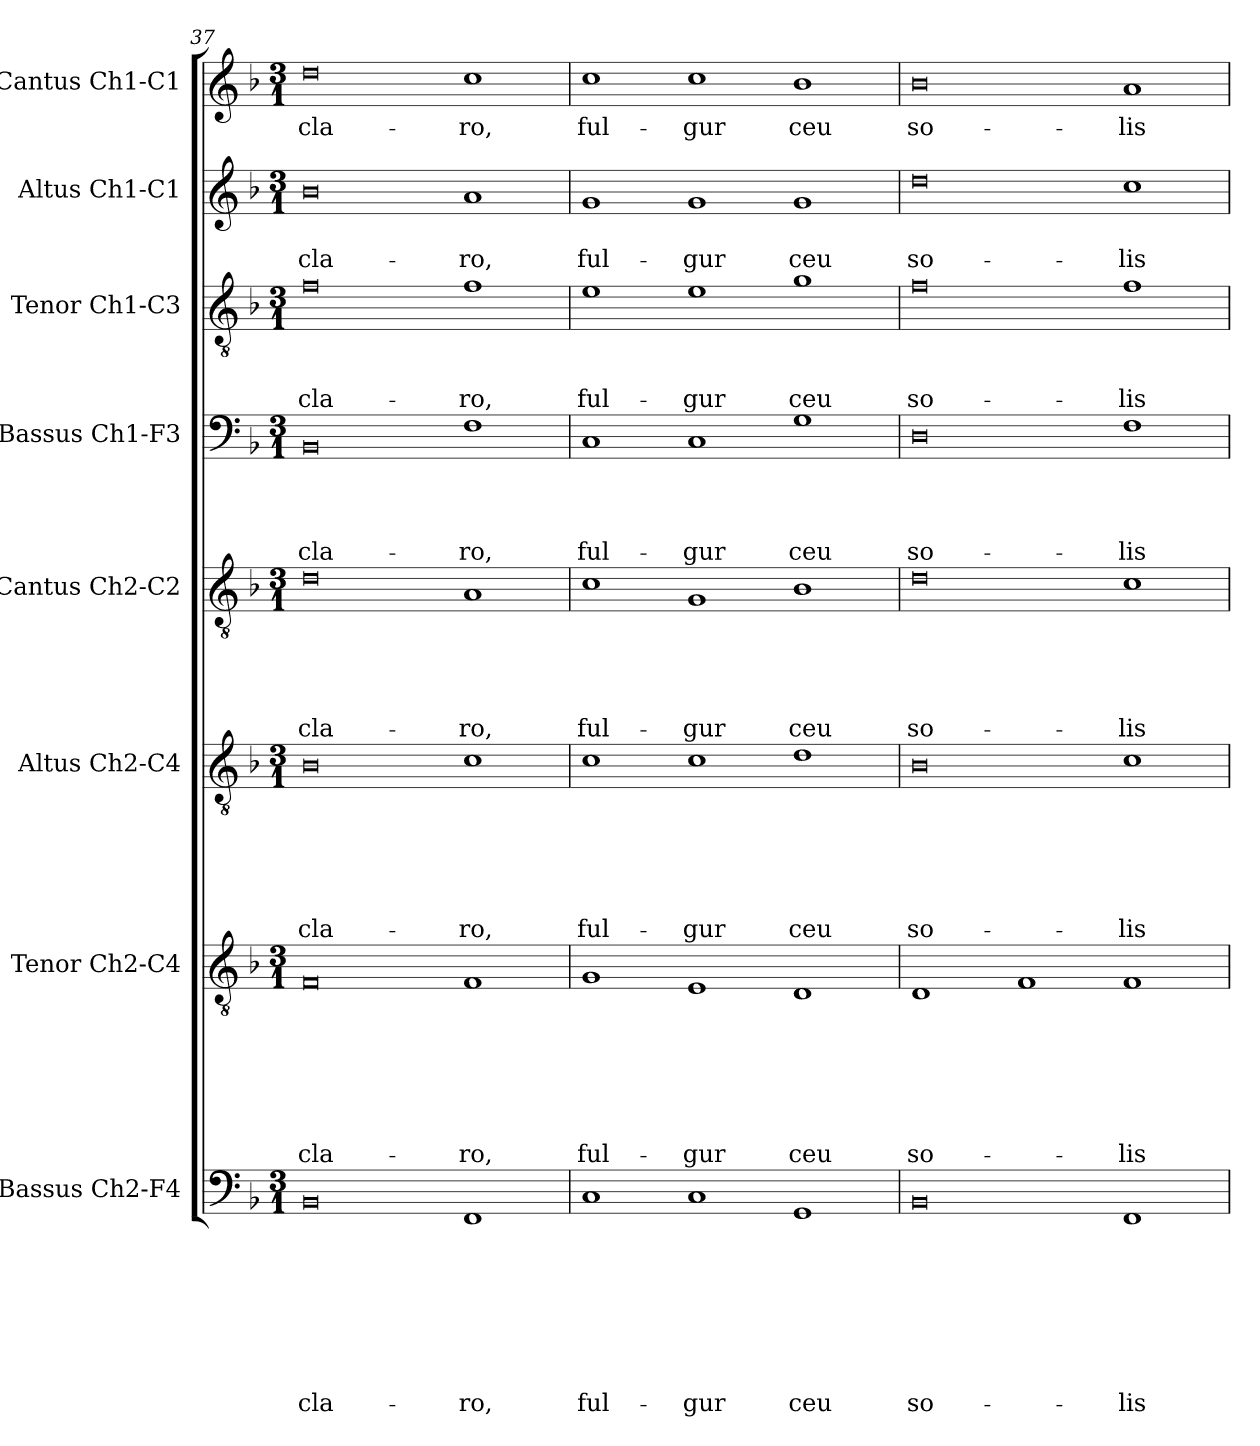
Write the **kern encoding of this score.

**kern	**text	**text	**text	**text	**text	**text	**text	**text	**kern	**text	**text	**text	**text	**text	**text	**text	**kern	**text	**text	**text	**text	**text	**text	**kern	**text	**text	**text	**text	**text	**kern	**text	**text	**text	**text	**kern	**text	**text	**text	**kern	**text	**text	**kern	**text
*part8	*part8	*part8	*part8	*part8	*part8	*part8	*part8	*part8	*part7	*part7	*part7	*part7	*part7	*part7	*part7	*part7	*part6	*part6	*part6	*part6	*part6	*part6	*part6	*part5	*part5	*part5	*part5	*part5	*part5	*part4	*part4	*part4	*part4	*part4	*part3	*part3	*part3	*part3	*part2	*part2	*part2	*part1	*part1
*staff8	*staff8	*staff8	*staff8	*staff8	*staff8	*staff8	*staff8	*staff8	*staff7	*staff7	*staff7	*staff7	*staff7	*staff7	*staff7	*staff7	*staff6	*staff6	*staff6	*staff6	*staff6	*staff6	*staff6	*staff5	*staff5	*staff5	*staff5	*staff5	*staff5	*staff4	*staff4	*staff4	*staff4	*staff4	*staff3	*staff3	*staff3	*staff3	*staff2	*staff2	*staff2	*staff1	*staff1
*I"Bassus Ch2-F4	*	*	*	*	*	*	*	*	*I"Tenor Ch2-C4	*	*	*	*	*	*	*	*I"Altus Ch2-C4	*	*	*	*	*	*	*I"Cantus Ch2-C2	*	*	*	*	*	*I"Bassus Ch1-F3	*	*	*	*	*I"Tenor Ch1-C3	*	*	*	*I"Altus Ch1-C1	*	*	*I"Cantus Ch1-C1	*
*I'B2	*	*	*	*	*	*	*	*	*I'T2	*	*	*	*	*	*	*	*I'A2	*	*	*	*	*	*	*I'C2	*	*	*	*	*	*I'B	*	*	*	*	*I'T	*	*	*	*I'A	*	*	*I'C	*
*clefF4	*	*	*	*	*	*	*	*	*clefGv2	*	*	*	*	*	*	*	*clefGv2	*	*	*	*	*	*	*clefGv2	*	*	*	*	*	*clefF4	*	*	*	*	*clefGv2	*	*	*	*clefG2	*	*	*clefG2	*
*k[b-]	*	*	*	*	*	*	*	*	*k[b-]	*	*	*	*	*	*	*	*k[b-]	*	*	*	*	*	*	*k[b-]	*	*	*	*	*	*k[b-]	*	*	*	*	*k[b-]	*	*	*	*k[b-]	*	*	*k[b-]	*
*F:	*	*	*	*	*	*	*	*	*F:	*	*	*	*	*	*	*	*F:	*	*	*	*	*	*	*F:	*	*	*	*	*	*F:	*	*	*	*	*F:	*	*	*	*F:	*	*	*F:	*
*M3/1	*	*	*	*	*	*	*	*	*M3/1	*	*	*	*	*	*	*	*M3/1	*	*	*	*	*	*	*M3/1	*	*	*	*	*	*M3/1	*	*	*	*	*M3/1	*	*	*	*M3/1	*	*	*M3/1	*
=37	=37	=37	=37	=37	=37	=37	=37	=37	=37	=37	=37	=37	=37	=37	=37	=37	=37	=37	=37	=37	=37	=37	=37	=37	=37	=37	=37	=37	=37	=37	=37	=37	=37	=37	=37	=37	=37	=37	=37	=37	=37	=37	=37
!	!	!	!	!	!	!	!	!LO:LY:b	!	!	!	!	!	!	!	!LO:LY:b	!	!	!	!	!	!	!LO:LY:b	!	!	!	!	!	!LO:LY:b	!	!	!	!	!LO:LY:b	!	!	!	!LO:LY:b	!	!	!LO:LY:b	!	!LO:LY:b
0BB-	.	.	.	.	.	.	.	cla-	0F	.	.	.	.	.	.	cla-	0B-	.	.	.	.	.	cla-	0d	.	.	.	.	cla-	0BB-	.	.	.	cla-	0f	.	.	cla-	0b-	.	cla-	0dd	cla-
!	!	!	!	!	!	!	!	!LO:LY:b	!	!	!	!	!	!	!	!LO:LY:b	!	!	!	!	!	!	!LO:LY:b	!	!	!	!	!	!LO:LY:b	!	!	!	!	!LO:LY:b	!	!	!	!LO:LY:b	!	!	!LO:LY:b	!	!LO:LY:b
1FF	.	.	.	.	.	.	.	-ro,	1F	.	.	.	.	.	.	-ro,	1c	.	.	.	.	.	-ro,	1A	.	.	.	.	-ro,	1F	.	.	.	-ro,	1f	.	.	-ro,	1a	.	-ro,	1cc	-ro,
=38	=38	=38	=38	=38	=38	=38	=38	=38	=38	=38	=38	=38	=38	=38	=38	=38	=38	=38	=38	=38	=38	=38	=38	=38	=38	=38	=38	=38	=38	=38	=38	=38	=38	=38	=38	=38	=38	=38	=38	=38	=38	=38	=38
!	!	!	!	!	!	!	!	!LO:LY:b	!	!	!	!	!	!	!	!LO:LY:b	!	!	!	!	!	!	!LO:LY:b	!	!	!	!	!	!LO:LY:b	!	!	!	!	!LO:LY:b	!	!	!	!LO:LY:b	!	!	!LO:LY:b	!	!LO:LY:b
1C	.	.	.	.	.	.	.	ful-	1G	.	.	.	.	.	.	ful-	1c	.	.	.	.	.	ful-	1c	.	.	.	.	ful-	1C	.	.	.	ful-	1e	.	.	ful-	1g	.	ful-	1cc	ful-
!	!	!	!	!	!	!	!	!LO:LY:b	!	!	!	!	!	!	!	!LO:LY:b	!	!	!	!	!	!	!LO:LY:b	!	!	!	!	!	!LO:LY:b	!	!	!	!	!LO:LY:b	!	!	!	!LO:LY:b	!	!	!LO:LY:b	!	!LO:LY:b
1C	.	.	.	.	.	.	.	-gur	1E	.	.	.	.	.	.	-gur	1c	.	.	.	.	.	-gur	1G	.	.	.	.	-gur	1C	.	.	.	-gur	1e	.	.	-gur	1g	.	-gur	1cc	-gur
!	!	!	!	!	!	!	!	!LO:LY:b	!	!	!	!	!	!	!	!LO:LY:b	!	!	!	!	!	!	!LO:LY:b	!	!	!	!	!	!LO:LY:b	!	!	!	!	!LO:LY:b	!	!	!	!LO:LY:b	!	!	!LO:LY:b	!	!LO:LY:b
1GG	.	.	.	.	.	.	.	ceu	1D	.	.	.	.	.	.	ceu	1d	.	.	.	.	.	ceu	1B-	.	.	.	.	ceu	1G	.	.	.	ceu	1g	.	.	ceu	1g	.	ceu	1b-	ceu
!!LO:LB:g=z
=39	=39	=39	=39	=39	=39	=39	=39	=39	=39	=39	=39	=39	=39	=39	=39	=39	=39	=39	=39	=39	=39	=39	=39	=39	=39	=39	=39	=39	=39	=39	=39	=39	=39	=39	=39	=39	=39	=39	=39	=39	=39	=39	=39
!	!	!	!	!	!	!	!	!LO:LY:b	!	!	!	!	!	!	!	!LO:LY:b	!	!	!	!	!	!	!LO:LY:b	!	!	!	!	!	!LO:LY:b	!	!	!	!	!LO:LY:b	!	!	!	!LO:LY:b	!	!	!LO:LY:b	!	!LO:LY:b
0BB-	.	.	.	.	.	.	.	so-	1D	.	.	.	.	.	.	so-	0B-	.	.	.	.	.	so-	0d	.	.	.	.	so-	0D	.	.	.	so-	0f	.	.	so-	0dd	.	so-	0b-	so-
.	.	.	.	.	.	.	.	.	1F	.	.	.	.	.	.	.	.	.	.	.	.	.	.	.	.	.	.	.	.	.	.	.	.	.	.	.	.	.	.	.	.	.	.
!	!	!	!	!	!	!	!	!LO:LY:b	!	!	!	!	!	!	!	!LO:LY:b	!	!	!	!	!	!	!LO:LY:b	!	!	!	!	!	!LO:LY:b	!	!	!	!	!LO:LY:b	!	!	!	!LO:LY:b	!	!	!LO:LY:b	!	!LO:LY:b
1FF	.	.	.	.	.	.	.	-lis	1F	.	.	.	.	.	.	-lis	1c	.	.	.	.	.	-lis	1c	.	.	.	.	-lis	1F	.	.	.	-lis	1f	.	.	-lis	1cc	.	-lis	1a	-lis
=	=	=	=	=	=	=	=	=	=	=	=	=	=	=	=	=	=	=	=	=	=	=	=	=	=	=	=	=	=	=	=	=	=	=	=	=	=	=	=	=	=	=	=
*-	*-	*-	*-	*-	*-	*-	*-	*-	*-	*-	*-	*-	*-	*-	*-	*-	*-	*-	*-	*-	*-	*-	*-	*-	*-	*-	*-	*-	*-	*-	*-	*-	*-	*-	*-	*-	*-	*-	*-	*-	*-	*-	*-
